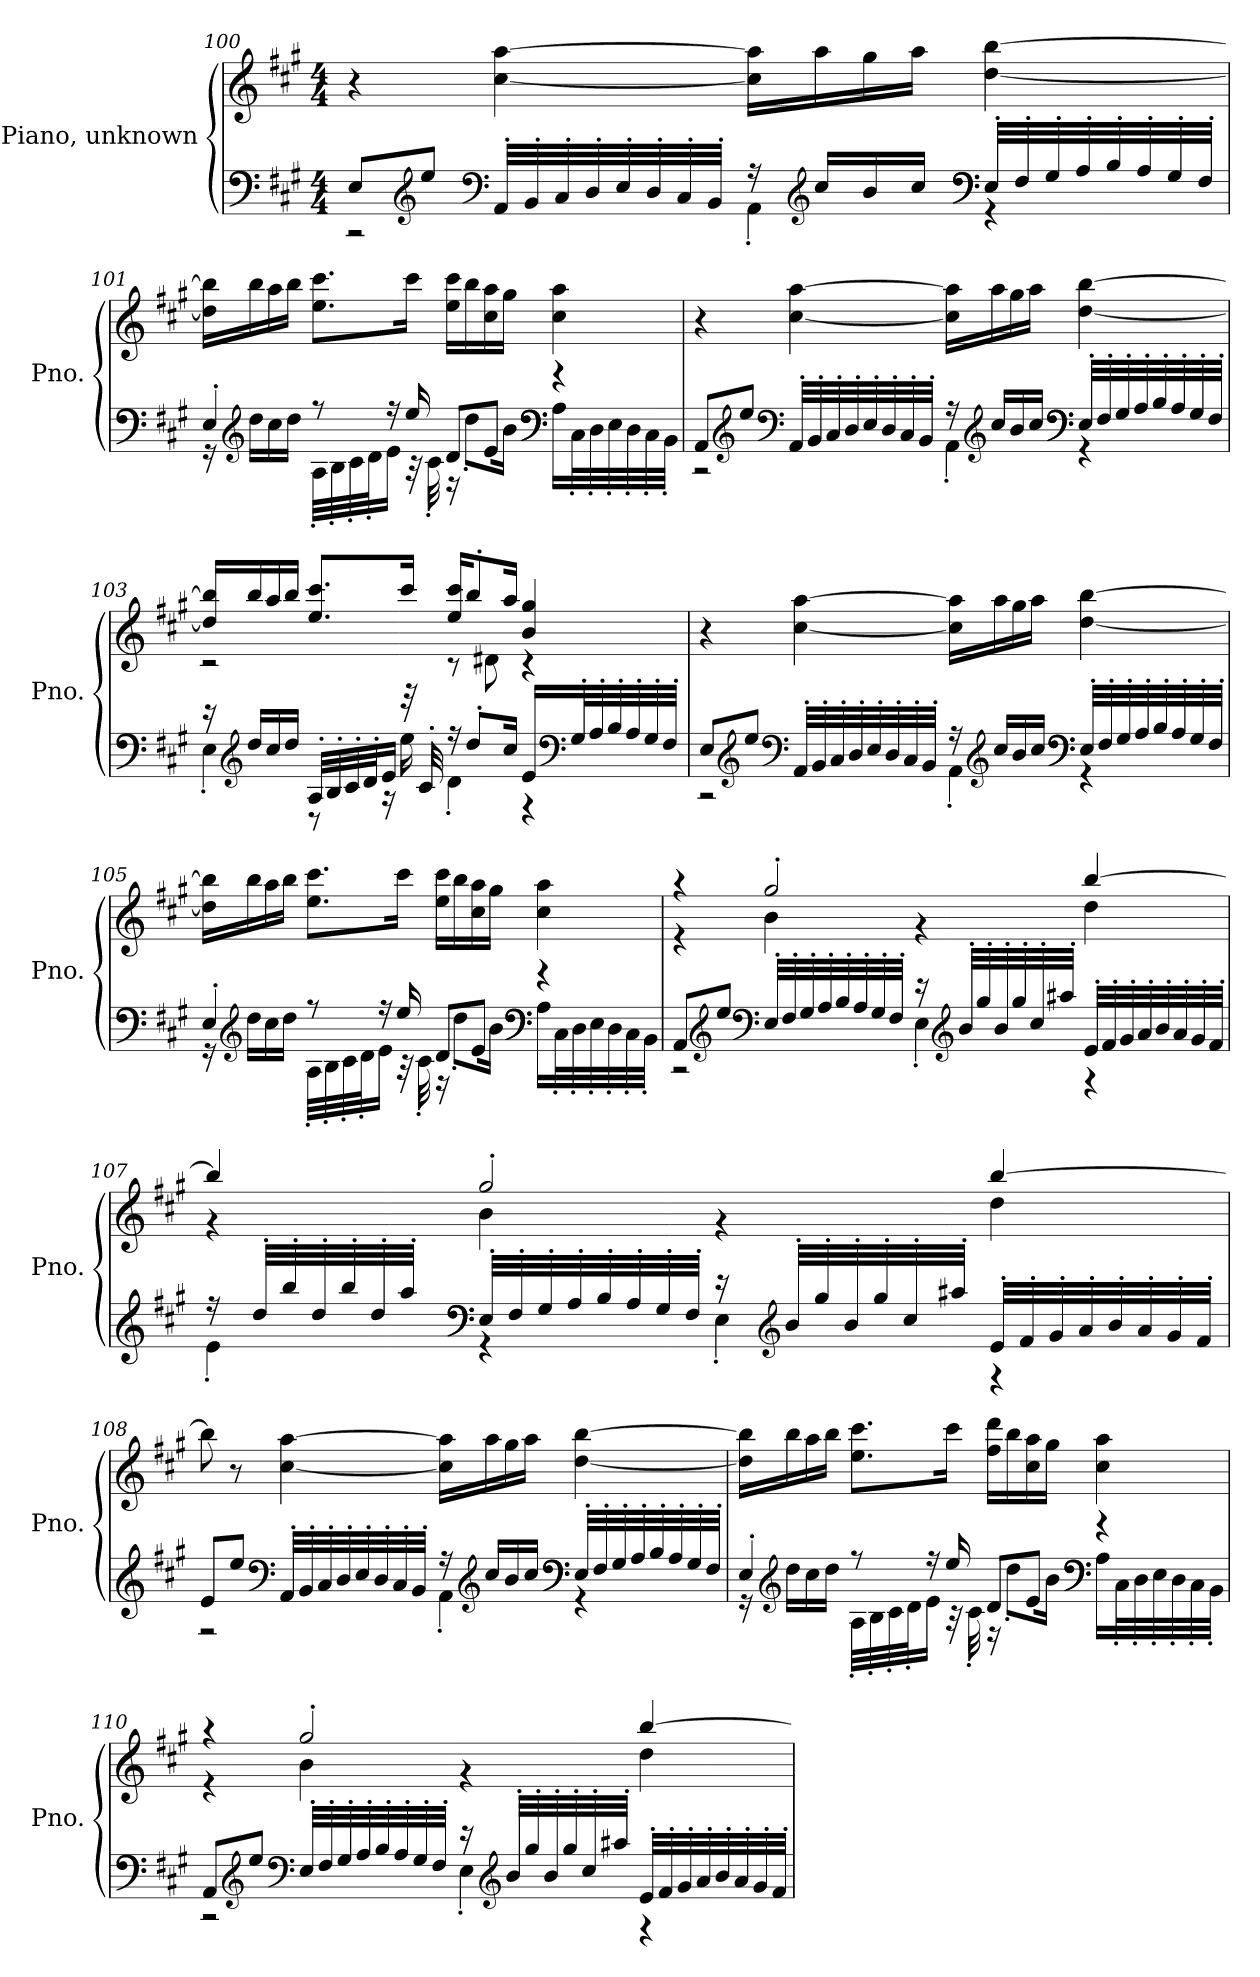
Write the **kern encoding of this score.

**kern	**kern
*part1	*part1
*staff2	*staff1
*I"Piano, unknown	*
*I'Pno.	*
!!LO:LB:g=z
*clefF4	*clefG2
*k[f#c#g#]	*k[f#c#g#]
*M4/4	*M4/4
=100	=100
*^	*
8E/L	2r	4r
*clefG2	*	*
8ee/J	.	.
*clefF4	*	*
32AA'/LLL	.	[4cc#\ [4aa\
32BB'/	.	.
32C#'/	.	.
32D'/	.	.
32E'/	.	.
32D'/	.	.
32C#'/	.	.
32BB'/JJJ	.	.
16r	4AA'\	16cc#\] 16aa\]LL
*clefG2	*	*
16cc#/LL	.	16aa\
16b/	.	16gg#\
16cc#/JJ	.	16aa\JJ
*clefF4	*	*
32E'/LLL	4r	[4dd\ [4bb\
32F#'/	.	.
32G#'/	.	.
32A'/	.	.
32B'/	.	.
32A'/	.	.
32G#'/	.	.
32F#'/JJJ	.	.
!!LO:LB:g=z
=101	=101	=101
4E'/	16r	16dd\] 16bb\]LL
*clefG2	*	*
.	16dd\LL	16bb\
.	16cc#\	16aa\
.	16dd\JJ	16bb\JJ
8r	32A'\LLL	8.ee\ 8.ccc#\L
.	32B'\	.
.	32c#'\	.
.	32d'\J	.
16r	16e\JJ	.
16ee/	32r	16ccc#\Jk
.	32c#'\	.
8d/L	16r	16ee\ 16ccc#\LL
.	8dd'\L	16bb\
8e/J	.	16cc#\ 16aa\
.	16b\Jk	16gg#\JJ
*clefF4	*	*
4r	16A\LL	4cc#\ 4aa\
.	32C#'\L	.
.	32D'\	.
.	32E'\	.
.	32D'\	.
.	32C#'\	.
.	32BB'\JJJ	.
!!LO:LB:g=z
=102	=102	=102
8AA/L	2r	4r
*clefG2	*	*
8ee/J	.	.
*clefF4	*	*
32AA'/LLL	.	[4cc#\ [4aa\
32BB'/	.	.
32C#'/	.	.
32D'/	.	.
32E'/	.	.
32D'/	.	.
32C#'/	.	.
32BB'/JJJ	.	.
16r	4AA'\	16cc#\] 16aa\]LL
*clefG2	*	*
16cc#/LL	.	16aa\
16b/	.	16gg#\
16cc#/JJ	.	16aa\JJ
*clefF4	*	*
32E'/LLL	4r	[4dd\ [4bb\
32F#'/	.	.
32G#'/	.	.
32A'/	.	.
32B'/	.	.
32A'/	.	.
32G#'/	.	.
32F#'/JJJ	.	.
!!LO:LB:g=z
=103	=103	=103
*	*	*^
16r	4E'\	16dd/] 16bb/]LL	2r
*clefG2	*	*	*
16dd/LL	.	16bb/	.
16cc#/	.	16aa/	.
16dd/JJ	.	16bb/JJ	.
32A'/LLL	8r	8.ee/ 8.ccc#/L	.
32B'/	.	.	.
32c#'/	.	.	.
32d'/J	.	.	.
16e/JJ	16r	.	.
32r	16ee\	16ccc#/Jk	.
32c#'/	.	.	.
16r	4d'\	16ee/ 16ccc#/KL	8r
8dd'/L	.	8bb'/	.
.	.	.	8d#X\
16cc#/Jk	.	16aa/Jk	.
16e/LL	4r	4b/ 4gg#/	4r
*clefF4	*	*	*
32G#'/L	.	.	.
32A'/	.	.	.
32B'/	.	.	.
32A'/	.	.	.
32G#'/	.	.	.
32F#'/JJJ	.	.	.
*	*	*v	*v
!!LO:PB:g=z
=104	=104	=104
8E/L	2r	4r
*clefG2	*	*
8ee/J	.	.
*clefF4	*	*
32AA'/LLL	.	[4cc#\ [4aa\
32BB'/	.	.
32C#'/	.	.
32D'/	.	.
32E'/	.	.
32D'/	.	.
32C#'/	.	.
32BB'/JJJ	.	.
16r	4AA'\	16cc#\] 16aa\]LL
*clefG2	*	*
16cc#/LL	.	16aa\
16b/	.	16gg#\
16cc#/JJ	.	16aa\JJ
*clefF4	*	*
32E'/LLL	4r	[4dd\ [4bb\
32F#'/	.	.
32G#'/	.	.
32A'/	.	.
32B'/	.	.
32A'/	.	.
32G#'/	.	.
32F#'/JJJ	.	.
!!LO:LB:g=z
=105	=105	=105
4E'/	16r	16dd\] 16bb\]LL
*clefG2	*	*
.	16dd\LL	16bb\
.	16cc#\	16aa\
.	16dd\JJ	16bb\JJ
8r	32A'\LLL	8.ee\ 8.ccc#\L
.	32B'\	.
.	32c#'\	.
.	32d'\J	.
16r	16e\JJ	.
16ee/	32r	16ccc#\Jk
.	32c#'\	.
8d/L	16r	16ee\ 16ccc#\LL
.	8dd'\L	16bb\
8e/J	.	16cc#\ 16aa\
.	16b\Jk	16gg#\JJ
*clefF4	*	*
4r	16A\LL	4cc#\ 4aa\
.	32C#'\L	.
.	32D'\	.
.	32E'\	.
.	32D'\	.
.	32C#'\	.
.	32BB'\JJJ	.
!!LO:LB:g=z
=106	=106	=106
*	*	*^
8AA/L	2r	4r	4r
*clefG2	*	*	*
8ee/J	.	.	.
*clefF4	*	*	*
32E'/LLL	.	2gg#'/	4b\
32F#'/	.	.	.
32G#'/	.	.	.
32A'/	.	.	.
32B'/	.	.	.
32A'/	.	.	.
32G#'/	.	.	.
32F#'/JJJ	.	.	.
16r	4E'\	.	4r
*clefG2	*	*	*
32b'/LLL	.	.	.
32gg#'/	.	.	.
32b'/	.	.	.
32gg#'/	.	.	.
32cc#'/	.	.	.
32aa#X'/JJJ	.	.	.
32e'/LLL	4r	[4bb/	4dd\
32f#'/	.	.	.
32g#'/	.	.	.
32a'/	.	.	.
32b'/	.	.	.
32a'/	.	.	.
32g#'/	.	.	.
32f#'/JJJ	.	.	.
!!LO:LB:g=z	!!
=107	=107	=107	=107
16r	4e'\	4bb/]	4r
32dd'/LLL	.	.	.
32bb'/	.	.	.
32dd'/	.	.	.
32bb'/	.	.	.
32dd'/	.	.	.
32aa'/JJJ	.	.	.
*clefF4	*	*	*
32E'/LLL	4r	2gg#'/	4b\
32F#'/	.	.	.
32G#'/	.	.	.
32A'/	.	.	.
32B'/	.	.	.
32A'/	.	.	.
32G#'/	.	.	.
32F#'/JJJ	.	.	.
16r	4E'\	.	4r
*clefG2	*	*	*
32b'/LLL	.	.	.
32gg#'/	.	.	.
32b'/	.	.	.
32gg#'/	.	.	.
32cc#'/	.	.	.
32aa#X'/JJJ	.	.	.
32e'/LLL	4r	[4bb/	4dd\
32f#'/	.	.	.
32g#'/	.	.	.
32a'/	.	.	.
32b'/	.	.	.
32a'/	.	.	.
32g#'/	.	.	.
32f#'/JJJ	.	.	.
*	*	*v	*v
!!LO:LB:g=z
=108	=108	=108
8e/L	2r	8bb\]
8ee/J	.	8r
*clefF4	*	*
32AA'/LLL	.	[4cc#\ [4aa\
32BB'/	.	.
32C#'/	.	.
32D'/	.	.
32E'/	.	.
32D'/	.	.
32C#'/	.	.
32BB'/JJJ	.	.
16r	4AA'\	16cc#\] 16aa\]LL
*clefG2	*	*
16cc#/LL	.	16aa\
16b/	.	16gg#\
16cc#/JJ	.	16aa\JJ
*clefF4	*	*
32E'/LLL	4r	[4dd\ [4bb\
32F#'/	.	.
32G#'/	.	.
32A'/	.	.
32B'/	.	.
32A'/	.	.
32G#'/	.	.
32F#'/JJJ	.	.
!!LO:LB:g=z
=109	=109	=109
4E'/	16r	16dd\] 16bb\]LL
*clefG2	*	*
.	16dd\LL	16bb\
.	16cc#\	16aa\
.	16dd\JJ	16bb\JJ
8r	32A'\LLL	8.ee\ 8.ccc#\L
.	32B'\	.
.	32c#'\	.
.	32d'\J	.
16r	16e\JJ	.
16ee/	32r	16ccc#\Jk
.	32c#'\	.
8d/L	16r	16ff#\ 16ddd\LL
.	8dd'\L	16bb\
8e/J	.	16cc#\ 16aa\
.	16b\Jk	16gg#\JJ
*clefF4	*	*
4r	16A\LL	4cc#\ 4aa\
.	32C#'\L	.
.	32D'\	.
.	32E'\	.
.	32D'\	.
.	32C#'\	.
.	32BB'\JJJ	.
!!LO:PB:g=z
=110	=110	=110
*	*	*^
8AA/L	2r	4r	4r
*clefG2	*	*	*
8ee/J	.	.	.
*clefF4	*	*	*
32E'/LLL	.	2gg#'/	4b\
32F#'/	.	.	.
32G#'/	.	.	.
32A'/	.	.	.
32B'/	.	.	.
32A'/	.	.	.
32G#'/	.	.	.
32F#'/JJJ	.	.	.
16r	4E'\	.	4r
*clefG2	*	*	*
32b'/LLL	.	.	.
32gg#'/	.	.	.
32b'/	.	.	.
32gg#'/	.	.	.
32cc#'/	.	.	.
32aa#X'/JJJ	.	.	.
32e'/LLL	4r	[4bb/	4dd\
32f#'/	.	.	.
32g#'/	.	.	.
32a'/	.	.	.
32b'/	.	.	.
32a'/	.	.	.
32g#'/	.	.	.
32f#'/JJJ	.	.	.
*v	*v	*	*
*	*v	*v
=	=
*-	*-
